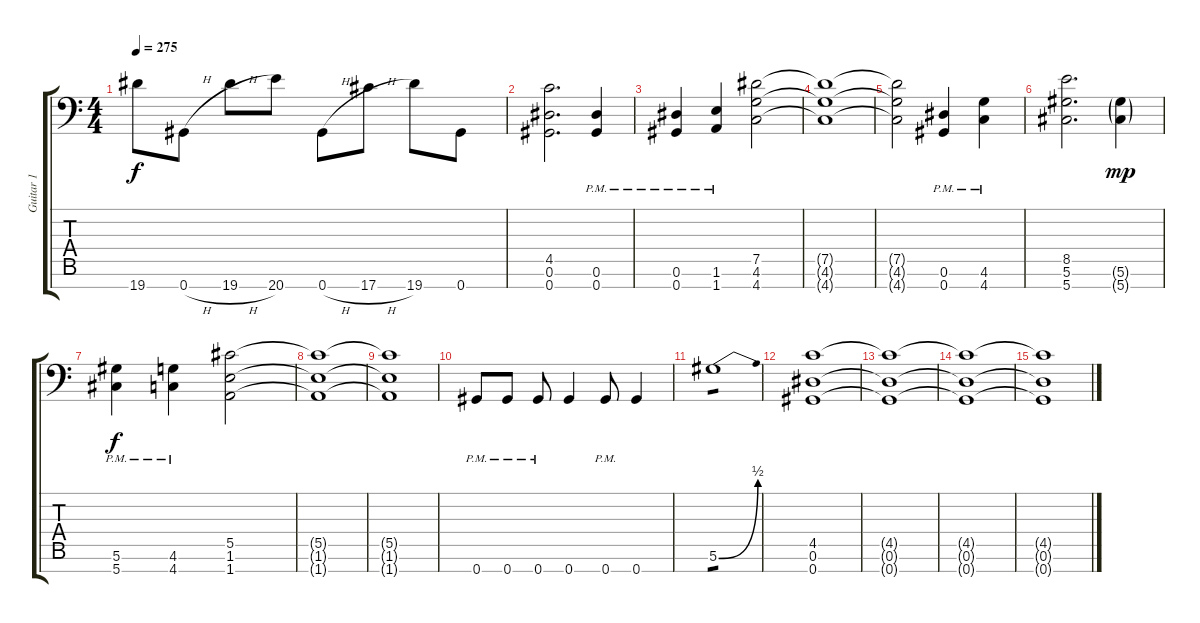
\track ("Guitar 1" "Guitar 1") {instrument distortionguitar}
\staff {score tabs}
\tuning (Eb4 Bb3 Gb3 Db3 Ab2 Eb2 Ab1) {hide}
\ts (4 4)
\tempo 275
\clef f4
\ks c
19.7.8{dy f} 0.7{h}.8 19.7{h}.8 20.7.8 0.7{h}.8 17.7{h}.8 19.7.8 0.7.8 |
(4.5 0.6 0.7).2{d} (0.6{pm} 0.7{pm}).4 |
(0.6{pm} 0.7{pm}).4 (1.6{pm} 1.7{pm}).4 (7.5 4.6 4.7).2 |
(7.5{t} 4.6{t} 4.7{t}).1 |
(7.5{t} 4.6{t} 4.7{t}).2 (0.6{pm} 0.7{pm}).4 (4.6{pm} 4.7{pm}).4 |
(8.5 5.6 5.7).2{d} (5.6{g} 5.7{g}).4{dy mp} |
(5.6{pm} 5.7{pm}).4{dy f} (4.6{pm} 4.7{pm}).4 (5.5 1.6 1.7).2 |
(5.5{t} 1.6{t} 1.7{t}).1 |
(5.5{t} 1.6{t} 1.7{t}).1 |
0.7{pm}.8 0.7{pm}.8 0.7{pm}.8 0.7.4 0.7{pm}.8 0.7.4 |
5.6{be (bend 0 0 60 2)}.1{tp 1} |
(4.5 0.6 0.7).1{volume 0} |
(4.5{t} 0.6{t} 0.7{t}).1 |
(4.5{t} 0.6{t} 0.7{t}).1 |
(4.5{t} 0.6{t} 0.7{t}).1
